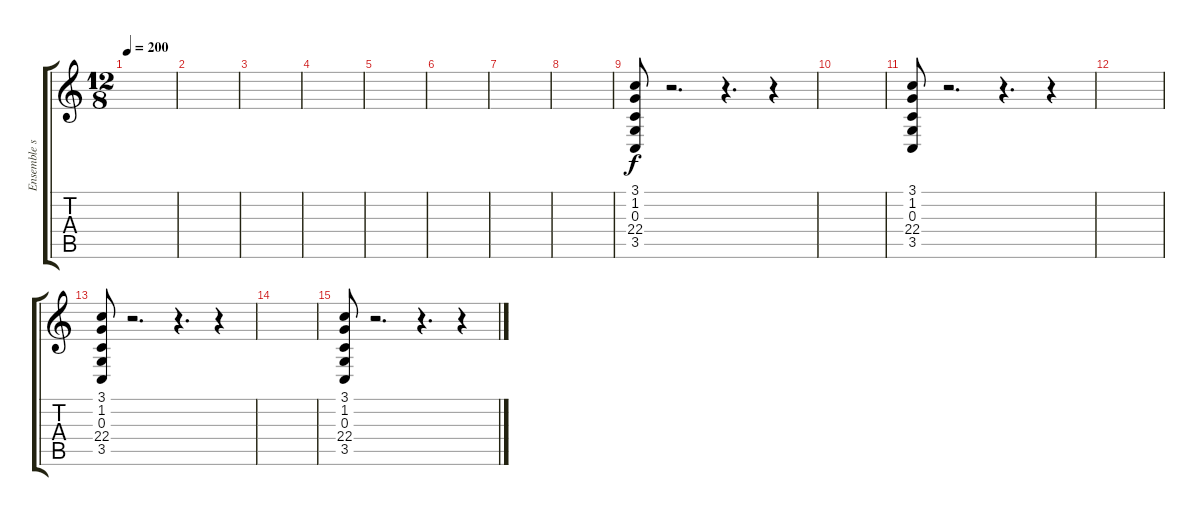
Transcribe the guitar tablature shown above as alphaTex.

\track ("Ensemble saxo" "Ensemble s") {instrument trombone}
\staff {score tabs}
\tuning (E4 B3 G3 D3 A2 E2) {hide}
\ts (12 8)
\tempo 200
\clef g2
\ks c
|
|
|
|
|
|
|
|
(3.1 1.2 0.3 22.4 3.5).8 r.2{d} r.4{d} r.4 |
|
(3.1 1.2 0.3 22.4 3.5).8 r.2{d} r.4{d} r.4 |
|
(3.1 1.2 0.3 22.4 3.5).8 r.2{d} r.4{d} r.4 |
|
(3.1 1.2 0.3 22.4 3.5).8 r.2{d} r.4{d} r.4
